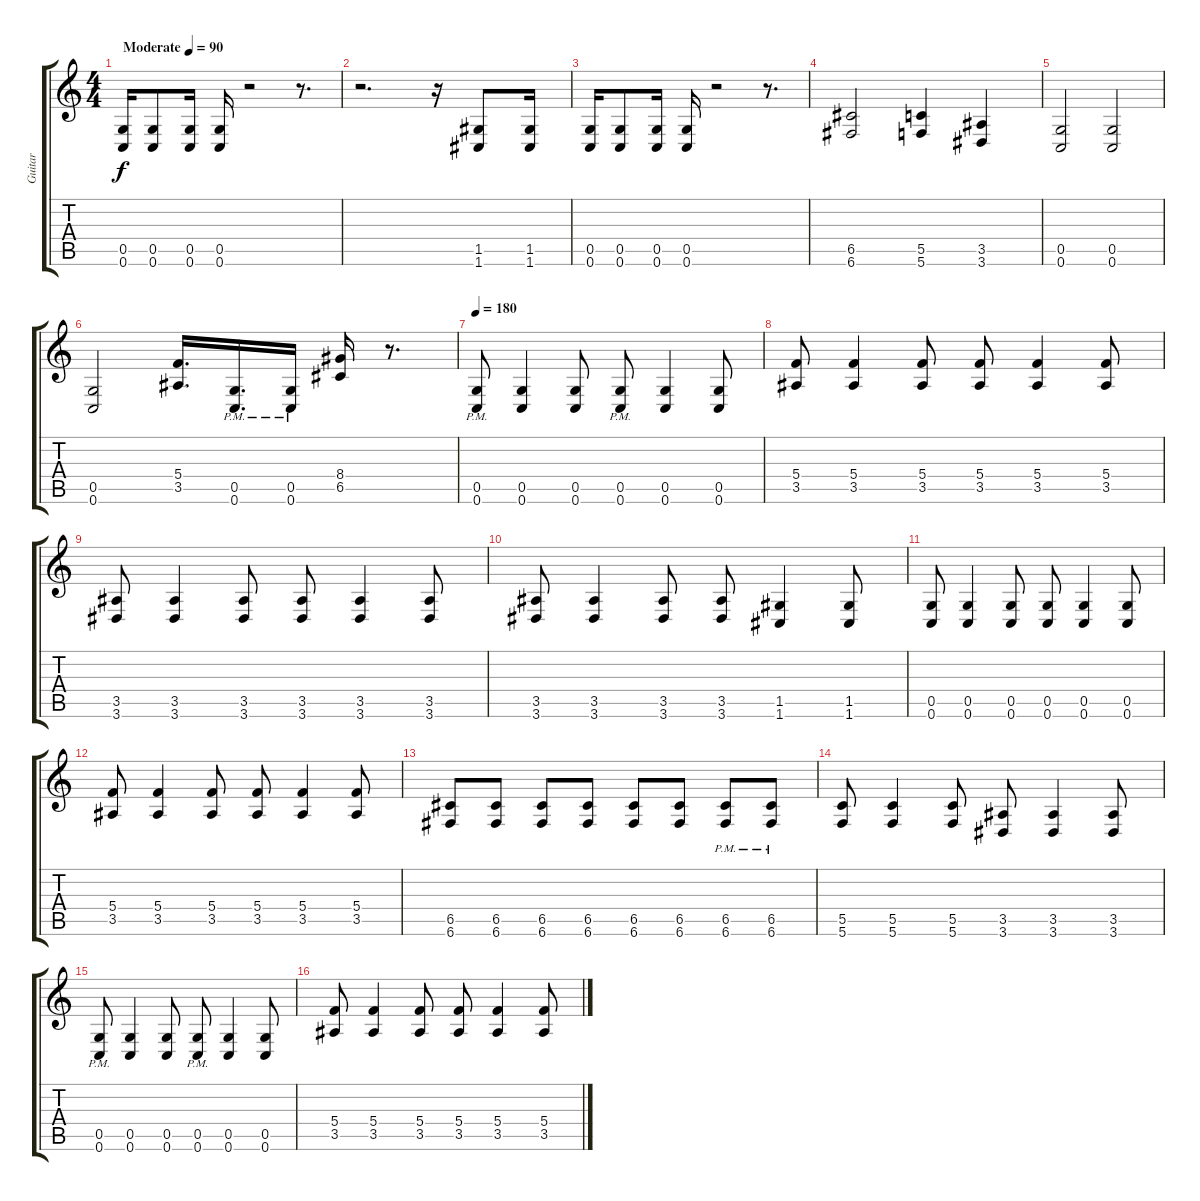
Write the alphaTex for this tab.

\track ("Guitar" "Guitar") {instrument distortionguitar}
\staff {score tabs}
\tuning (D4 A3 F3 C3 G2 C2) {hide}
\ts (4 4)
\tempo (90 "Moderate")
\clef g2
\ks c
(0.5 0.6).16{dy f instrument distortionguitar} (0.5 0.6).8 (0.5 0.6).16 (0.5 0.6).16 r.2 r.8{d} |
r.2{d} r.16 (1.5 1.6).8 (1.5 1.6).16 |
(0.5 0.6).16 (0.5 0.6).8 (0.5 0.6).16 (0.5 0.6).16 r.2 r.8{d} |
(6.5 6.6).2 (5.5 5.6).4 (3.5 3.6).4 |
(0.5 0.6).2 (0.5 0.6).2 |
(0.5 0.6).2 (5.4 3.5).16{d} (0.5{pm} 0.6{pm}).16{d} (0.5{pm} 0.6{pm}).16 (8.4 6.5).16 r.8{d} |
\tempo 180
(0.5{pm} 0.6{pm}).8 (0.5 0.6).4 (0.5 0.6).8 (0.5{pm} 0.6{pm}).8 (0.5 0.6).4 (0.5 0.6).8 |
(5.4 3.5).8 (5.4 3.5).4 (5.4 3.5).8 (5.4 3.5).8 (5.4 3.5).4 (5.4 3.5).8 |
(3.5 3.6).8 (3.5 3.6).4 (3.5 3.6).8 (3.5 3.6).8 (3.5 3.6).4 (3.5 3.6).8 |
(3.5 3.6).8 (3.5 3.6).4 (3.5 3.6).8 (3.5 3.6).8 (1.5 1.6).4 (1.5 1.6).8 |
(0.5 0.6).8 (0.5 0.6).4 (0.5 0.6).8 (0.5 0.6).8 (0.5 0.6).4 (0.5 0.6).8 |
(5.4 3.5).8 (5.4 3.5).4 (5.4 3.5).8 (5.4 3.5).8 (5.4 3.5).4 (5.4 3.5).8 |
(6.5 6.6).8 (6.5 6.6).8 (6.5 6.6).8 (6.5 6.6).8 (6.5 6.6).8 (6.5 6.6).8 (6.5{pm} 6.6{pm}).8 (6.5{pm} 6.6{pm}).8 |
(5.5 5.6).8 (5.5 5.6).4 (5.5 5.6).8 (3.5 3.6).8 (3.5 3.6).4 (3.5 3.6).8 |
(0.5{pm} 0.6{pm}).8 (0.5 0.6).4 (0.5 0.6).8 (0.5{pm} 0.6{pm}).8 (0.5 0.6).4 (0.5 0.6).8 |
(5.4 3.5).8 (5.4 3.5).4 (5.4 3.5).8 (5.4 3.5).8 (5.4 3.5).4 (5.4 3.5).8
